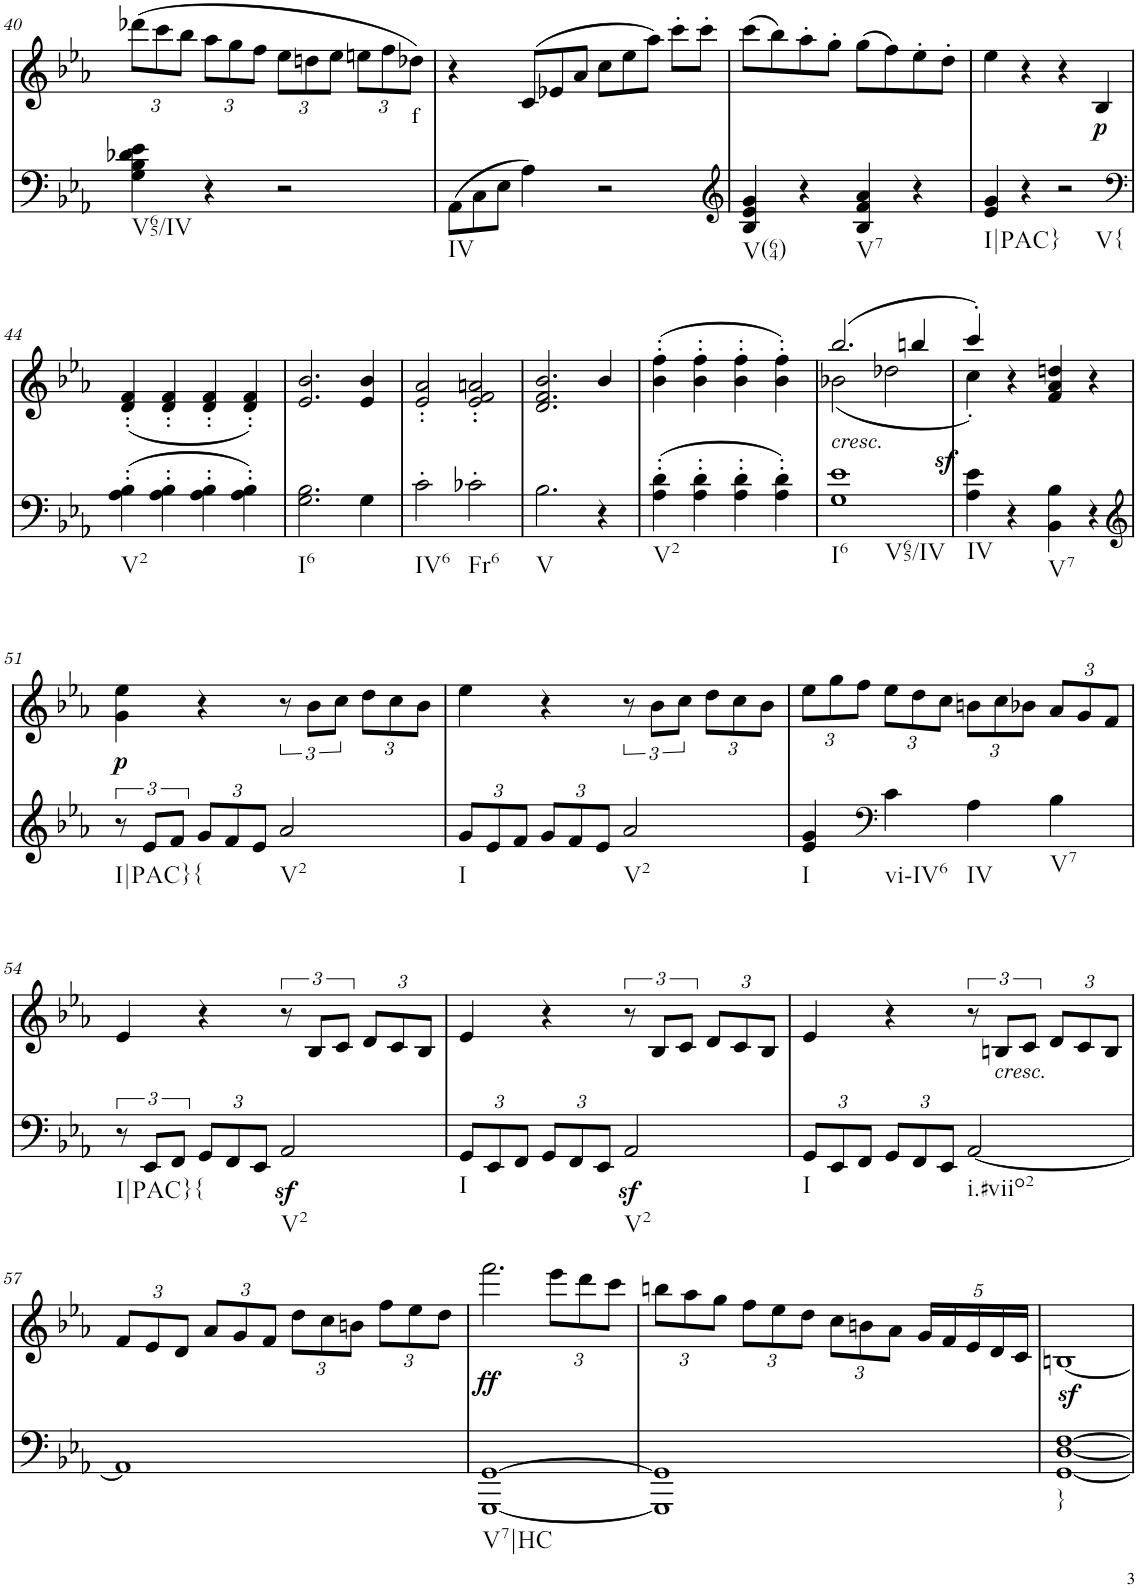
**kern	**kern	**text	**dynam
*part2	*part1	*part1	*part1
*staff2	*staff1	*staff1	*staff1
*I"piano	*I"piano	*	*
*I'Pno	*I'Pno	*	*
!!LO:PB:g=z
*clefF4	*clefG2	*	*
*k[b-e-a-]	*k[b-e-a-]	*	*
*c:	*c:	*	*
*M2/2	*M2/2	*	*
*met(c|)	*met(c|)	*	*
*	*Xbrackettup	*	*
=40	=40	=40	=40
!LO:TX:b:t=V65/IV	!	!	!
4G\ 4B-\ 4d-X\ 4e-\	(12ddd-X\L	.	.
.	12ccc\	.	.
.	12bb-\J	.	.
4r	12aa-\L	.	.
.	12gg\	.	.
.	12ff\J	.	.
2r	12ee-\L	.	.
.	12ddn\	.	.
.	12ee-\J	.	.
.	12een\L	.	.
.	12ff\	.	.
!	!	!LO:LY:b	!
.	12dd-X\J)	f	.
=41	=41	=41	=41
*Xbrackettup	*	*	*
!LO:TX:b:t=IV	!	!	!
(12AA-\L	4r	.	.
12C\	.	.	.
12E-\J	.	.	.
4A-\)	(12c/L	.	.
.	12e-X/	.	.
.	12a-/J	.	.
2r	12cc\L	.	.
.	12ee-\	.	.
.	12aa-\J)	.	.
.	8ccc'\L	.	.
.	8ccc'\J	.	.
=42	=42	=42	=42
*clefG2	*	*	*
!LO:TX:b:t=V(64)	!	!	!
4B-/ 4e-/ 4g/	(8ccc\L	.	.
.	8bb-\)	.	.
4r	8aa-'\	.	.
.	8gg'\J	.	.
!LO:TX:b:t=V7	!	!	!
4B-/ 4f/ 4a-/	(8gg\L	.	.
.	8ff\)	.	.
4r	8ee-'\	.	.
.	8dd'\J	.	.
=43	=43	=43	=43
!LO:TX:b:t=I|PAC}	!	!	!
4e-/ 4g/	4ee-\	.	.
4r	4r	.	.
!LO:TX:b:t=V{	!	!	!
2r	4r	.	.
!	!	!LO:LY:b	!LO:DY:b
.	4B-/	p	p
!!LO:LB:g=z
=44	=44	=44	=44
*clefF4	*	*	*
!LO:TX:b:t=V2	!	!	!
(4A-\' 4B-\'	(4d/' 4f/'	.	.
4A-\' 4B-\'	4d/' 4f/'	.	.
4A-\' 4B-\'	4d/' 4f/'	.	.
4A-\' 4B-\')	4d/' 4f/')	.	.
=45	=45	=45	=45
!LO:TX:b:t=I6	!	!	!
2.G\ 2.B-\	2.e-/ 2.b-/	.	.
4G\	4e-/ 4b-/	.	.
=46	=46	=46	=46
!LO:TX:b:t=IV6	!	!	!
2c'\	2e-/' 2a-/'	.	.
!LO:TX:b:t=Fr6	!	!	!
2c-X'\	2e-/' 2f/' 2an/'	.	.
=47	=47	=47	=47
!LO:TX:b:t=V	!	!	!
2.B-\	2.d/ 2.f/ 2.b-/	.	.
4r	4b-/	.	.
=48	=48	=48	=48
!LO:TX:b:t=V2	!	!	!
(4A-\' 4d\'	(4b-\' 4ff\'	.	.
4A-\' 4d\'	4b-\' 4ff\'	.	.
4A-\' 4d\'	4b-\' 4ff\'	.	.
4A-\' 4d\')	4b-\' 4ff\')	.	.
=49	=49	=49	=49
*	*^	*	*
!	!LO:TX:b:i:t=cresc.	!	!	!
!LO:TX:b:t=I6	!	!	!	!
!LO:TX:b:t=V65/IV	!	!	!	!
1Gz> 1e-z>	(2.bb-/	(2b-X\	.	.
.	.	2dd-X\	.	.
.	4bbn/	.	.	.
=50	=50	=50	=50	=50
!LO:TX:b:t=IV	!	!	!	!
!	!	!	!LO:LY:b	!
4A-\ 4e-\	4ccc'/)	4cc'\)	f	.
4r	4r	2.ryy	.	.
!LO:TX:b:t=V7	!	!	!	!
4BB-\ 4B-\	4f/ 4a-/ 4ddn/	.	.	.
4r	4r	.	.	.
*	*v	*v	*	*
!!LO:LB:g=z
=51	=51	=51	=51
*clefG2	*	*	*
*brackettup	*	*	*
!LO:TX:b:t=I|PAC}{	!	!	!
!	!	!LO:LY:b	!LO:DY:b
12r	4g\ 4ee-\	p	p
12e-/L	.	.	.
12f/J	.	.	.
*Xbrackettup	*	*	*
12g/L	4r	.	.
12f/	.	.	.
12e-/J	.	.	.
*	*brackettup	*	*
!LO:TX:b:t=V2	!	!	!
2a-/	12r	.	.
.	12b-\L	.	.
.	12cc\J	.	.
*	*Xbrackettup	*	*
.	12dd\L	.	.
.	12cc\	.	.
.	12b-\J	.	.
=52	=52	=52	=52
!LO:TX:b:t=I	!	!	!
12g/L	4ee-\	.	.
12e-/	.	.	.
12f/J	.	.	.
12g/L	4r	.	.
12f/	.	.	.
12e-/J	.	.	.
*	*brackettup	*	*
!LO:TX:b:t=V2	!	!	!
2a-/	12r	.	.
.	12b-\L	.	.
.	12cc\J	.	.
*	*Xbrackettup	*	*
.	12dd\L	.	.
.	12cc\	.	.
.	12b-\J	.	.
=53	=53	=53	=53
!LO:TX:b:t=I	!	!	!
4e-/ 4g/	12ee-\L	.	.
.	12gg\	.	.
.	12ff\J	.	.
*clefF4	*	*	*
!LO:TX:b:t=vi-IV6	!	!	!
4c\	12ee-\L	.	.
.	12dd\	.	.
.	12cc\J	.	.
!LO:TX:b:t=IV	!	!	!
4A-\	12bn\L	.	.
.	12cc\	.	.
.	12b-X\J	.	.
!LO:TX:b:t=V7	!	!	!
4B-\	12a-/L	.	.
.	12g/	.	.
.	12f/J	.	.
!!LO:LB:g=z
=54	=54	=54	=54
*brackettup	*	*	*
!LO:TX:b:t=I|PAC}{	!	!	!
12r	4e-/	.	.
12EE-/L	.	.	.
12FF/J	.	.	.
*Xbrackettup	*	*	*
12GG/L	4r	.	.
12FF/	.	.	.
12EE-/J	.	.	.
*	*brackettup	*	*
!LO:TX:b:t=V2	!	!	!
2AA-z</	12r	.	.
.	12B-/L	.	.
.	12c/J	.	.
*	*Xbrackettup	*	*
.	12d/L	.	.
.	12c/	.	.
.	12B-/J	.	.
=55	=55	=55	=55
!LO:TX:b:t=I	!	!	!
12GG/L	4e-/	.	.
12EE-/	.	.	.
12FF/J	.	.	.
12GG/L	4r	.	.
12FF/	.	.	.
12EE-/J	.	.	.
*	*brackettup	*	*
!LO:TX:b:t=V2	!	!	!
2AA-z</	12r	.	.
.	12B-/L	.	.
.	12c/J	.	.
*	*Xbrackettup	*	*
.	12d/L	.	.
.	12c/	.	.
.	12B-/J	.	.
=56	=56	=56	=56
!LO:TX:b:t=I	!	!	!
12GG/L	4e-/	.	.
12EE-/	.	.	.
12FF/J	.	.	.
12GG/L	4r	.	.
12FF/	.	.	.
12EE-/J	.	.	.
*	*brackettup	*	*
!LO:TX:b:t=i.#viio2	!	!	!
[2AA-/	12r	.	.
!	!LO:TX:b:i:t=cresc.	!	!
.	12Bn/L	.	.
.	12c/J	.	.
*	*Xbrackettup	*	*
.	12d/L	.	.
.	12c/	.	.
.	12B/J	.	.
!!LO:LB:g=z
=57	=57	=57	=57
1AA-]	12f/L	.	.
.	12e-/	.	.
.	12d/J	.	.
.	12a-/L	.	.
.	12g/	.	.
.	12f/J	.	.
.	12dd\L	.	.
.	12cc\	.	.
.	12bn\J	.	.
.	12ff\L	.	.
.	12ee-\	.	.
.	12dd\J	.	.
=58	=58	=58	=58
!LO:TX:b:t=V7|HC	!	!	!
!	!	!LO:LY:b	!LO:DY:b
[1GGG [1GG	2.fff\	ff	ff
.	12eee-\L	.	.
.	12ddd\	.	.
.	12ccc\J	.	.
=59	=59	=59	=59
1GGG] 1GG]	12bbn\L	.	.
.	12aa-\	.	.
.	12gg\J	.	.
.	12ff\L	.	.
.	12ee-\	.	.
.	12dd\J	.	.
.	12cc\L	.	.
.	12bn\	.	.
.	12a-\J	.	.
.	20g/LL	.	.
.	20f/	.	.
.	20e-/	.	.
.	20d/	.	.
.	20c/JJ	.	.
=60	=60	=60	=60
!LO:TX:b:t=}	!	!	!
[1GGz> [1Dz> [1Fz>	[1Bn	.	.
=	=	=	=
*-	*-	*-	*-
